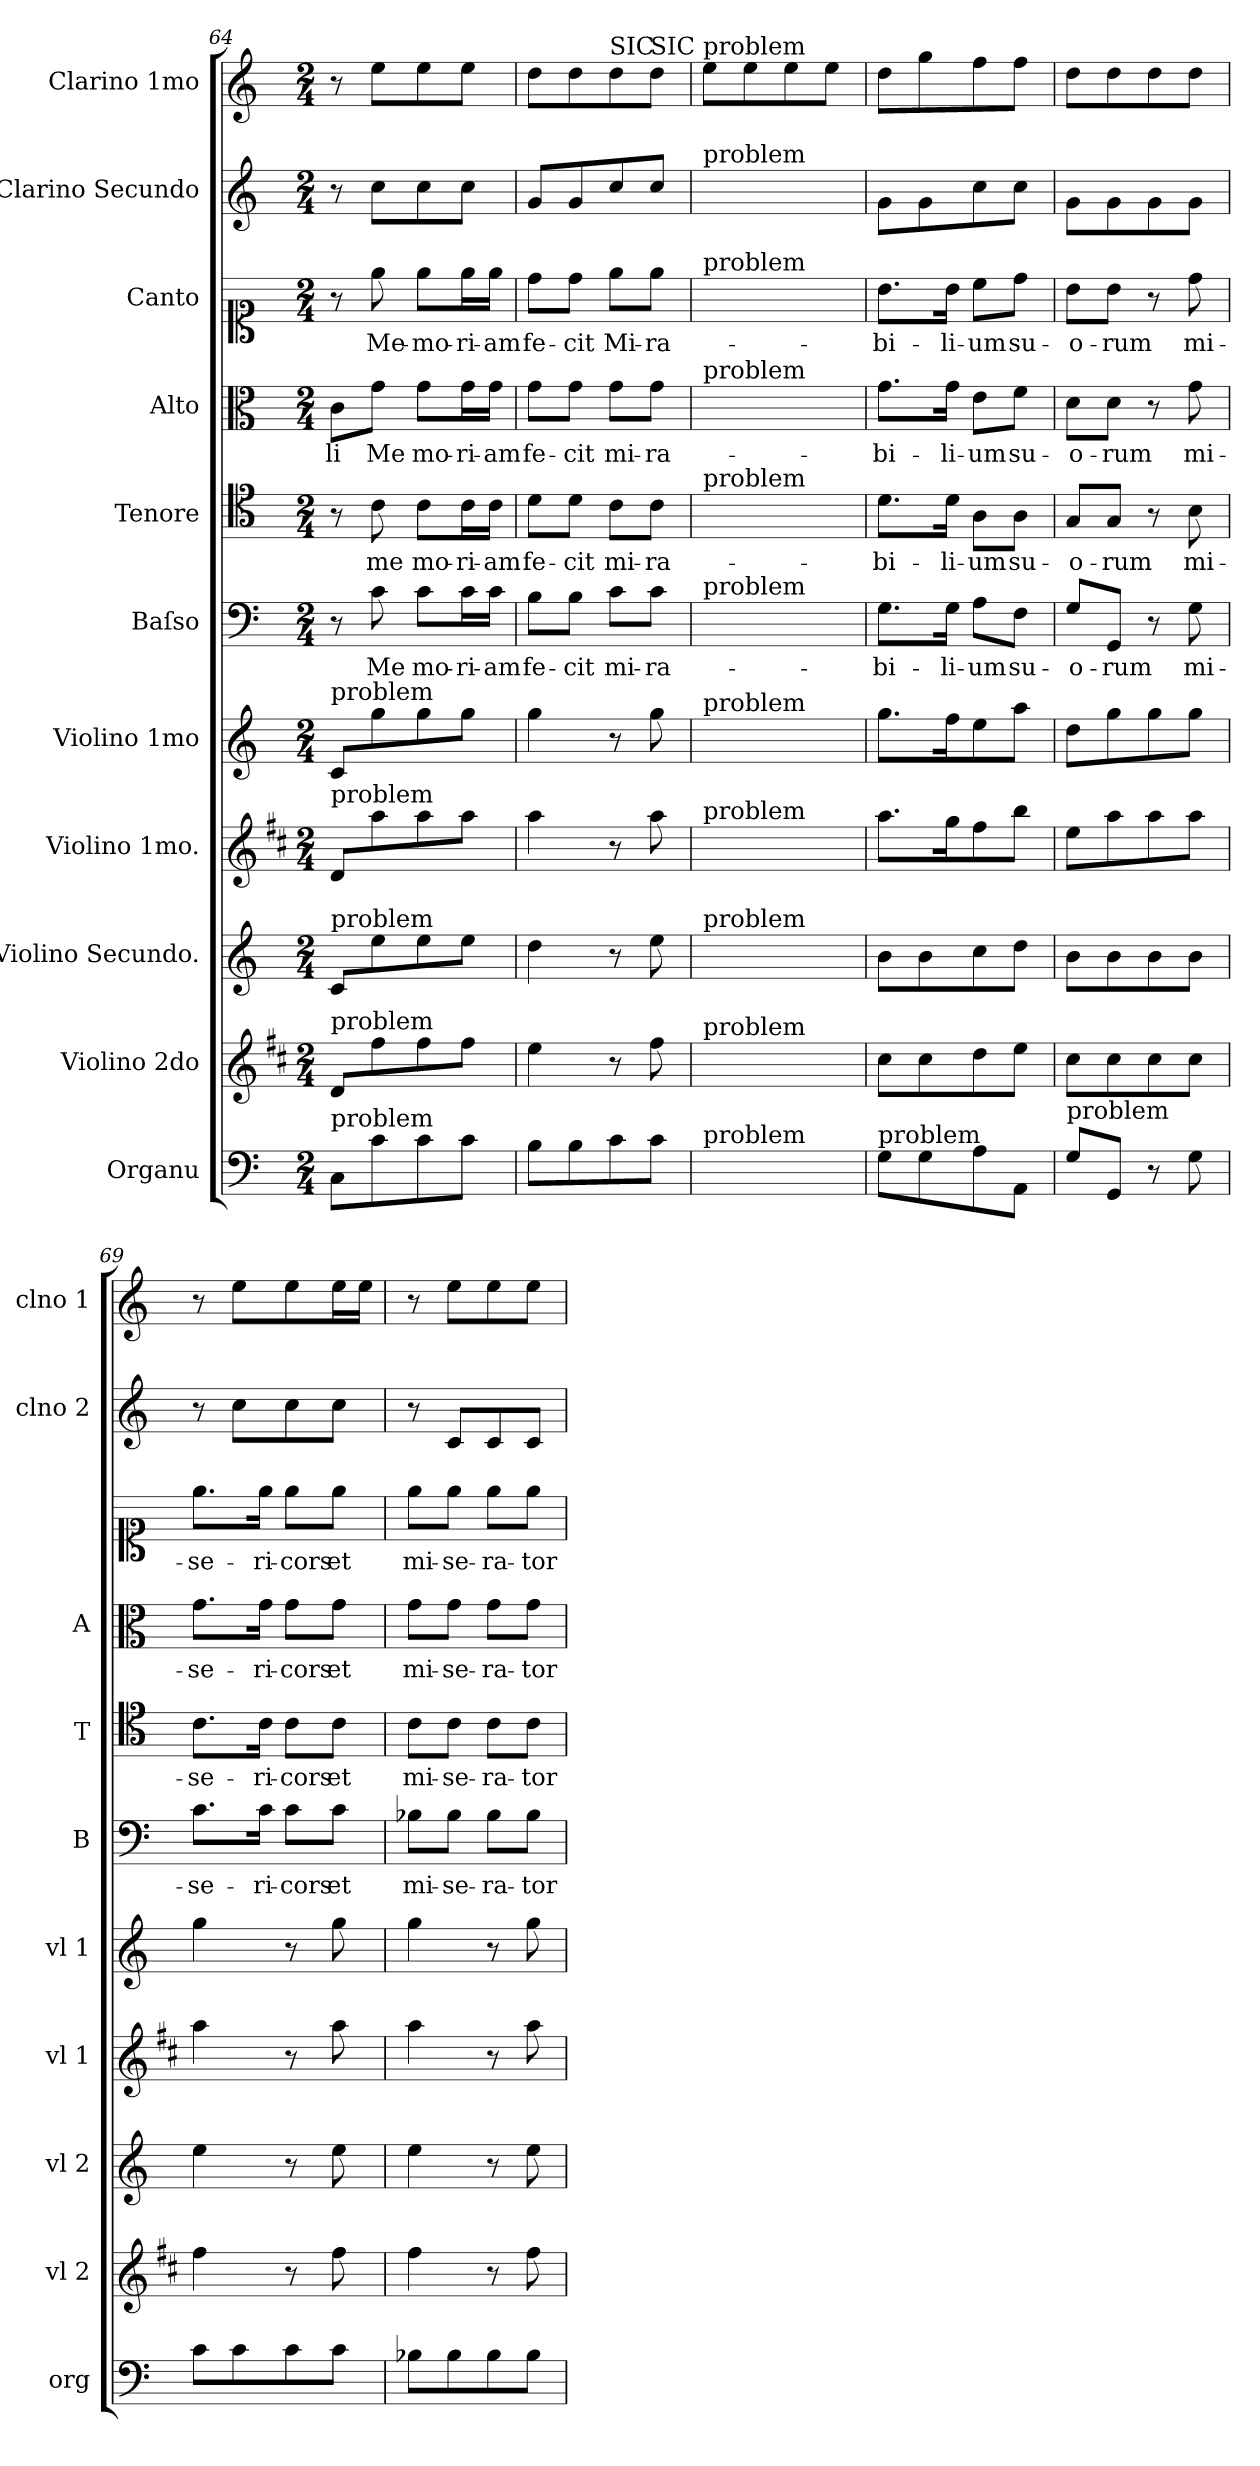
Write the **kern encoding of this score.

**kern	**kern	**kern	**kern	**kern	**kern	**text	**kern	**text	**kern	**text	**kern	**text	**kern	**kern
*part11	*part10	*part9	*part8	*part7	*part6	*part6	*part5	*part5	*part4	*part4	*part3	*part3	*part2	*part1
*staff11	*staff10	*staff9	*staff8	*staff7	*staff6	*staff6	*staff5	*staff5	*staff4	*staff4	*staff3	*staff3	*staff2	*staff1
*I"Organu	*I"Violino 2do	*I"Violino Secundo.	*I"Violino 1mo.	*I"Violino 1mo	*I"Baſso	*	*I"Tenore	*	*I"Alto	*	*I"Canto	*	*I"Clarino Secundo	*I"Clarino 1mo
*I'org	*I'vl 2	*I'vl 2	*I'vl 1	*I'vl 1	*I'B	*	*I'T	*	*I'A	*	*	*	*I'clno 2	*I'clno 1
*clefF4	*clefG2	*clefG2	*clefG2	*clefG2	*clefF4	*	*clefC4	*	*clefC3	*	*clefC1	*	*clefG2	*clefG2
*	*ITrd1c2	*	*ITrd1c2	*	*	*	*	*	*	*	*	*	*	*
*k[]	*k[]	*k[]	*k[]	*k[]	*k[]	*	*k[]	*	*k[]	*	*k[]	*	*k[]	*k[]
*M2/4	*M2/4	*M2/4	*M2/4	*M2/4	*M2/4	*	*M2/4	*	*M2/4	*	*M2/4	*	*M2/4	*M2/4
=64	=64	=64	=64	=64	=64	=64	=64	=64	=64	=64	=64	=64	=64	=64
!	!	!	!	!LO:TX:a:t=problem	!	!	!	!	!	!	!	!	!	!
!	!	!	!LO:TX:a:t=problem	!	!	!	!	!	!	!	!	!	!	!
!	!	!LO:TX:a:t=problem	!	!	!	!	!	!	!	!	!	!	!	!
!	!LO:TX:a:t=problem	!	!	!	!	!	!	!	!	!	!	!	!	!
!LO:TX:a:t=problem	!	!	!	!	!	!	!	!	!	!	!	!	!	!
8C/L	8c/L	8c/L	8c/L	8c/L	8r	.	8r	.	8c\L	-li	8r	.	8r	8r
8c\	8ee\	8ee\	8gg\	8gg\	8c\	Me	8c\	me	8g\J	Me	8ee\	Me-	8cc\L	8ee\L
8c\	8ee\	8ee\	8gg\	8gg\	8c\L	mo-	8c\L	mo-	8g\L	mo-	8ee\L	-mo-	8cc\	8ee\
8c\J	8ee\J	8ee\J	8gg\J	8gg\J	16c\L	-ri-	16c\L	-ri-	16g\L	-ri-	16ee\L	-ri-	8cc\J	8ee\J
.	.	.	.	.	16c\JJ	-am	16c\JJ	-am	16g\JJ	-am	16ee\JJ	-am	.	.
=65	=65	=65	=65	=65	=65	=65	=65	=65	=65	=65	=65	=65	=65	=65
8B\L	4dd\	4dd\	4gg\	4gg\	8B\L	fe-	8d\L	fe-	8g\L	fe-	8dd\L	fe-	8g/L	8dd\L
8B\	.	.	.	.	8B\J	-cit	8d\J	-cit	8g\J	-cit	8dd\J	-cit	8g/	8dd\
!	!	!	!	!	!	!	!	!	!	!	!	!	!	!LO:TX:a:t=SIC
8c\	8r	8r	8r	8r	8c\L	mi-	8c\L	mi-	8g\L	mi-	8ee\L	Mi-	8cc/	8dd\
!	!	!	!	!	!	!	!	!	!	!	!	!	!	!LO:TX:a:t=SIC
8c\J	8ee\	8ee\	8gg\	8gg\	8c\J	-ra-	8c\J	-ra-	8g\J	-ra-	8ee\J	-ra-	8cc/J	8dd\J
=66	=66	=66	=66	=66	=66	=66	=66	=66	=66	=66	=66	=66	=66	=66
!	!	!	!	!	!	!	!	!	!	!	!	!	!	!LO:TX:a:t=problem
!	!	!	!	!	!	!	!	!	!	!	!	!	!LO:TX:a:t=problem	!
!	!	!	!	!	!	!	!	!	!	!	!LO:TX:a:t=problem	!	!	!
!	!	!	!	!	!	!	!	!	!LO:TX:a:t=problem	!	!	!	!	!
!	!	!	!	!	!	!	!LO:TX:a:t=problem	!	!	!	!	!	!	!
!	!	!	!	!	!LO:TX:a:t=problem	!	!	!	!	!	!	!	!	!
!	!	!	!	!LO:TX:a:t=problem	!	!	!	!	!	!	!	!	!	!
!	!	!	!LO:TX:a:t=problem	!	!	!	!	!	!	!	!	!	!	!
!	!	!LO:TX:a:t=problem	!	!	!	!	!	!	!	!	!	!	!	!
!	!LO:TX:a:t=problem	!	!	!	!	!	!	!	!	!	!	!	!	!
!LO:TX:a:t=problem	!	!	!	!	!	!	!	!	!	!	!	!	!	!
2ryy	2ryy	2ryy	2ryy	2ryy	2ryy	.	2ryy	.	2ryy	.	2ryy	.	2ryy	8ee\L
.	.	.	.	.	.	.	.	.	.	.	.	.	.	8ee\
.	.	.	.	.	.	.	.	.	.	.	.	.	.	8ee\
.	.	.	.	.	.	.	.	.	.	.	.	.	.	8ee\J
=67	=67	=67	=67	=67	=67	=67	=67	=67	=67	=67	=67	=67	=67	=67
!LO:TX:a:t=problem	!	!	!	!	!	!	!	!	!	!	!	!	!	!
8G\L	8b\L	8b\L	8.gg\L	8.gg\L	8.G\L	-bi-	8.d\L	-bi-	8.g\L	-bi-	8.b\L	-bi-	8g\L	8dd\L
8G\	8b\	8b\	.	.	.	.	.	.	.	.	.	.	8g\	8gg\
.	.	.	16ff\K	16ff\K	16G\Jk	-li-	16d\Jk	-li-	16g\Jk	-li-	16b\Jk	-li-	.	.
8A\	8cc\	8cc\	8ee\	8ee\	8A\L	-um	8A\L	-um	8e\L	-um	8cc\L	-um	8cc\	8ff\
8AA/J	8dd\J	8dd\J	8aa\J	8aa\J	8F\J	su-	8A\J	su-	8f\J	su-	8dd\J	su-	8cc\J	8ff\J
=68	=68	=68	=68	=68	=68	=68	=68	=68	=68	=68	=68	=68	=68	=68
!LO:TX:a:t=problem	!	!	!	!	!	!	!	!	!	!	!	!	!	!
8G\L	8b\L	8b\L	8dd\L	8dd\L	8G/L	-o-	8G/L	-o-	8d\L	-o-	8b\L	-o-	8g\L	8dd\L
8GG/J	8b\	8b\	8gg\	8gg\	8GG/J	-rum	8G/J	-rum	8d\J	-rum	8b\J	-rum	8g\	8dd\
8r	8b\	8b\	8gg\	8gg\	8r	.	8r	.	8r	.	8r	.	8g\	8dd\
8G\	8b\J	8b\J	8gg\J	8gg\J	8G\	mi-	8B\	mi-	8g\	mi-	8dd\	mi-	8g\J	8dd\J
=69	=69	=69	=69	=69	=69	=69	=69	=69	=69	=69	=69	=69	=69	=69
8c\L	4ee\	4ee\	4gg\	4gg\	8.c\L	-se-	8.c\L	-se-	8.g\L	-se-	8.ee\L	-se-	8r	8r
8c\	.	.	.	.	.	.	.	.	.	.	.	.	8cc\L	8ee\L
.	.	.	.	.	16c\Jk	-ri-	16c\Jk	-ri-	16g\Jk	-ri-	16ee\Jk	-ri-	.	.
8c\	8r	8r	8r	8r	8c\L	-cors	8c\L	-cors	8g\L	-cors	8ee\L	-cors	8cc\	8ee\
8c\J	8ee\	8ee\	8gg\	8gg\	8c\J	et	8c\J	et	8g\J	et	8ee\J	et	8cc\J	16ee\L
.	.	.	.	.	.	.	.	.	.	.	.	.	.	16ee\JJ
=70	=70	=70	=70	=70	=70	=70	=70	=70	=70	=70	=70	=70	=70	=70
8B-X\L	4ee\	4ee\	4gg\	4gg\	8B-X\L	mi-	8c\L	mi-	8g\L	mi-	8ee\L	mi-	8r	8r
8B-\	.	.	.	.	8B-\J	-se-	8c\J	-se-	8g\J	-se-	8ee\J	-se-	8c/L	8ee\L
8B-\	8r	8r	8r	8r	8B-\L	-ra-	8c\L	-ra-	8g\L	-ra-	8ee\L	-ra-	8c/	8ee\
8B-\J	8ee\	8ee\	8gg\	8gg\	8B-\J	-tor	8c\J	-tor	8g\J	-tor	8ee\J	-tor	8c/J	8ee\J
=	=	=	=	=	=	=	=	=	=	=	=	=	=	=
*-	*-	*-	*-	*-	*-	*-	*-	*-	*-	*-	*-	*-	*-	*-
